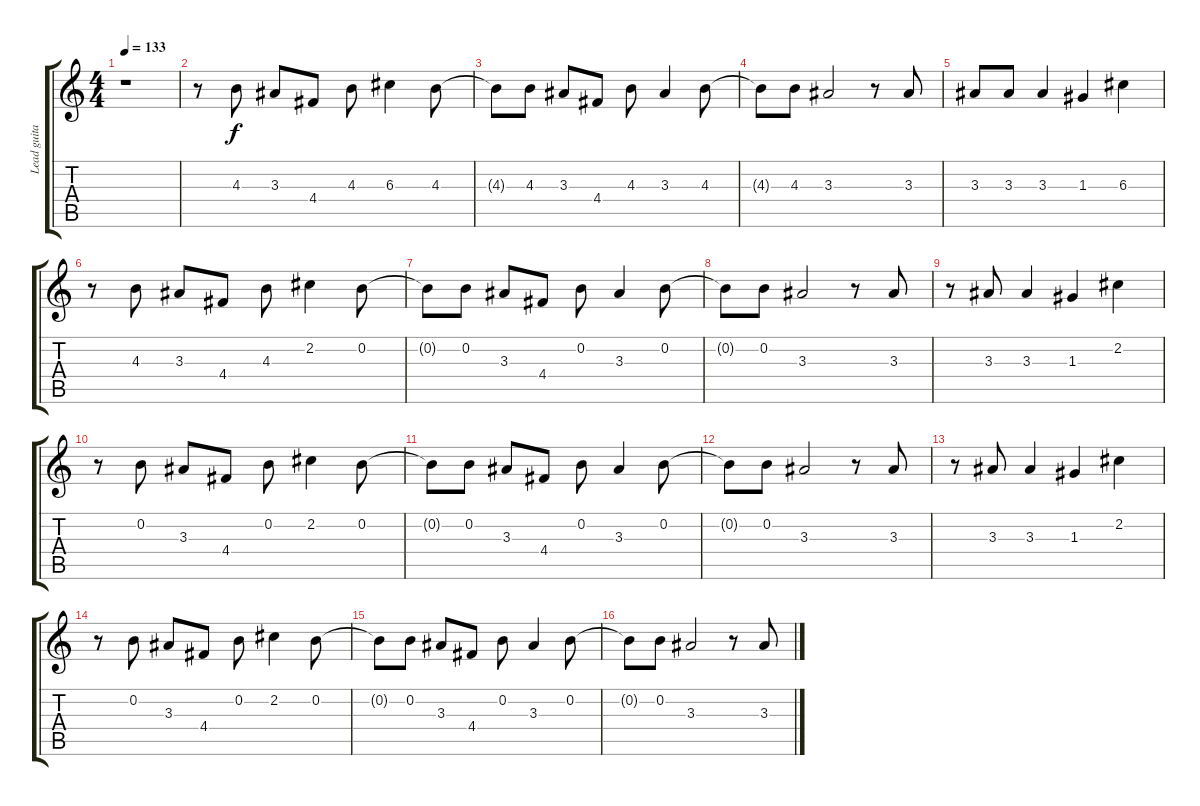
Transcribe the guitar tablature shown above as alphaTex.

\track ("Lead guitar" "Lead guita") {instrument distortionguitar}
\staff {score tabs}
\tuning (E4 B3 G3 D3 A2 E2) {hide}
\ts (4 4)
\tempo 133
\clef g2
\ks c
r.1{dy f instrument distortionguitar} |
r.8 4.3.8 3.3.8 4.4.8 4.3.8 6.3.4 4.3.8 |
4.3{t}.8 4.3.8 3.3.8 4.4.8 4.3.8 3.3.4 4.3.8 |
4.3{t}.8 4.3.8 3.3.2 r.8 3.3.8 |
3.3.8 3.3.8 3.3.4 1.3.4 6.3.4 |
r.8 4.3.8 3.3.8 4.4.8 4.3.8 2.2.4 0.2.8 |
0.2{t}.8 0.2.8 3.3.8 4.4.8 0.2.8 3.3.4 0.2.8 |
0.2{t}.8 0.2.8 3.3.2 r.8 3.3.8 |
r.8 3.3.8 3.3.4 1.3.4 2.2.4 |
r.8 0.2.8 3.3.8 4.4.8 0.2.8 2.2.4 0.2.8 |
0.2{t}.8 0.2.8 3.3.8 4.4.8 0.2.8 3.3.4 0.2.8 |
0.2{t}.8 0.2.8 3.3.2 r.8 3.3.8 |
r.8 3.3.8 3.3.4 1.3.4 2.2.4 |
r.8 0.2.8 3.3.8 4.4.8 0.2.8 2.2.4 0.2.8 |
0.2{t}.8 0.2.8 3.3.8 4.4.8 0.2.8 3.3.4 0.2.8 |
0.2{t}.8 0.2.8 3.3.2 r.8 3.3.8
